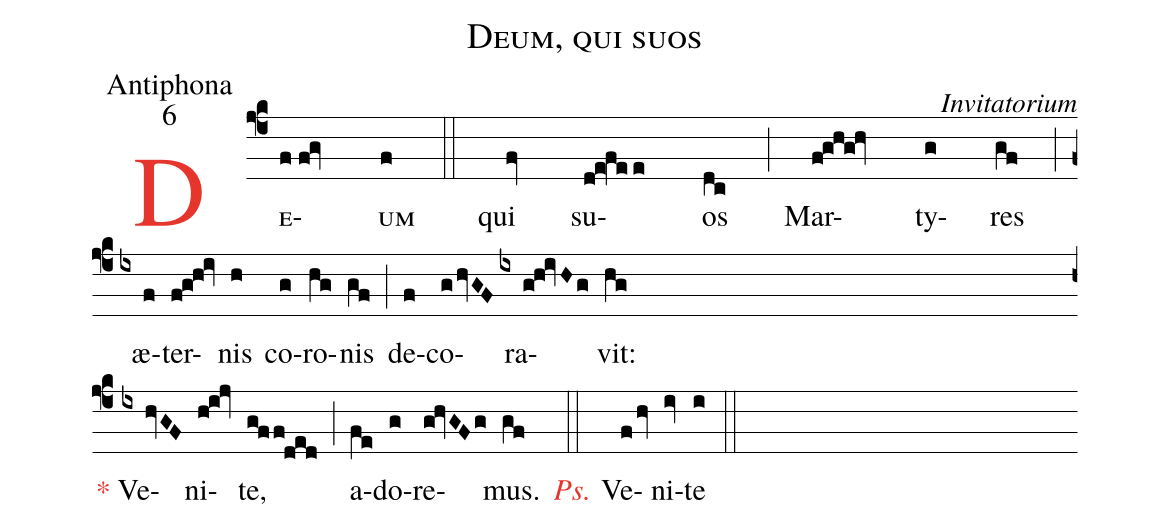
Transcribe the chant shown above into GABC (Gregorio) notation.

name:Deum, qui suos;
office-part:Antiphona;
mode:6;
commentary:Invitatorium;
%%
(f4)
<sc><c>D</c>e(ff!gv)um(f)</sc> (::) qui(fv) su(d!e!fee)os(dc) (;) Mar(f!g!h!g!hv)ty(g)res(gf) (;z) æ(ix//f)ter(f!g!h!iv)nis(h) co(g)ro(hg)nis(gf) (;) de(f)co(ghvGF)ra(ix//g!h!ivHg)vit:(hgZ) <c>*</c> Ve(ix//hvGF)ni(h!i!jv)te,(g!f/f!ded) (;) a-(fe)do(g)re(g!hvGFg)mus.(gf) (::) <c><i>Ps.</i></c> Ve(fhv)ni(iv)te(i) (::z)
